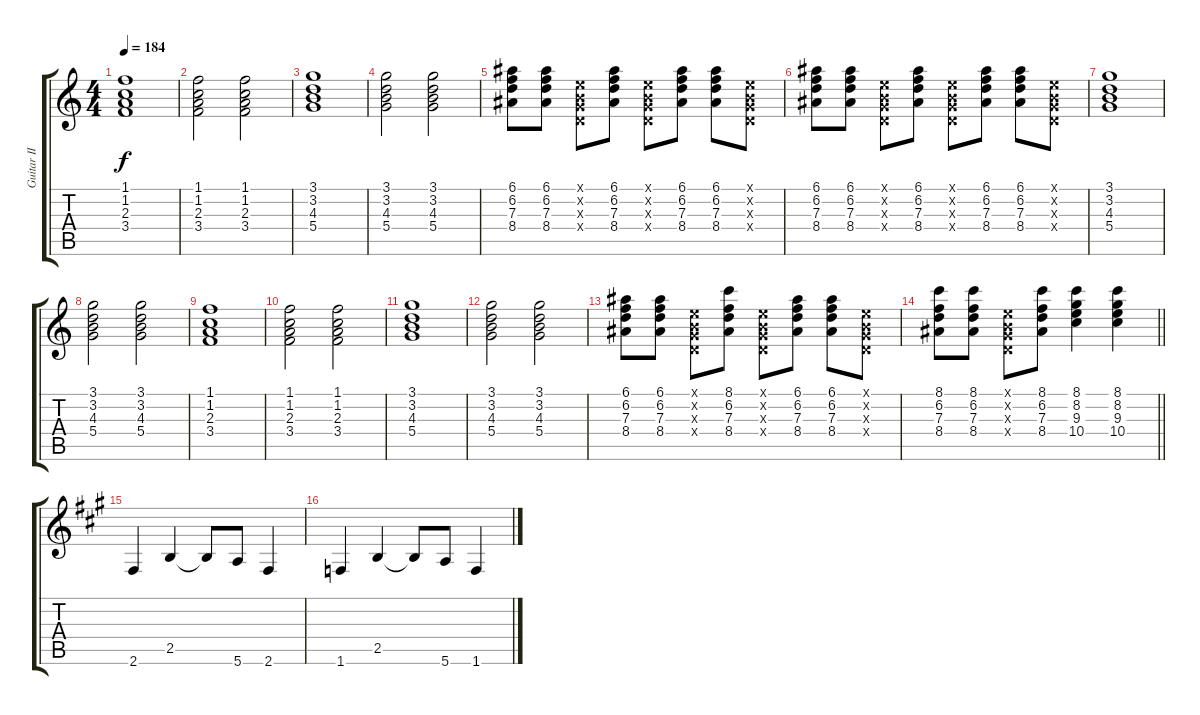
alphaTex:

\track ("Guitar II" "Guitar II") {instrument overdrivenguitar}
\staff {score tabs}
\tuning (E4 B3 G3 D3 A2 E2) {hide}
\ts (4 4)
\tempo 184
\clef g2
\ks c
(1.1 1.2 2.3 3.4).1{dy f} |
(1.1 1.2 2.3 3.4).2 (1.1 1.2 2.3 3.4).2 |
(3.1 3.2 4.3 5.4).1 |
(3.1 3.2 4.3 5.4).2 (3.1 3.2 4.3 5.4).2 |
(6.1 6.2 7.3 8.4).8 (6.1 6.2 7.3 8.4).8 (0.1{x} 0.2{x} 0.3{x} 0.4{x}).8 (6.1 6.2 7.3 8.4).8 (0.1{x} 0.2{x} 0.3{x} 0.4{x}).8 (6.1 6.2 7.3 8.4).8 (6.1 6.2 7.3 8.4).8 (0.1{x} 0.2{x} 0.3{x} 0.4{x}).8 |
(6.1 6.2 7.3 8.4).8 (6.1 6.2 7.3 8.4).8 (0.1{x} 0.2{x} 0.3{x} 0.4{x}).8 (6.1 6.2 7.3 8.4).8 (0.1{x} 0.2{x} 0.3{x} 0.4{x}).8 (6.1 6.2 7.3 8.4).8 (6.1 6.2 7.3 8.4).8 (0.1{x} 0.2{x} 0.3{x} 0.4{x}).8 |
(3.1 3.2 4.3 5.4).1 |
(3.1 3.2 4.3 5.4).2 (3.1 3.2 4.3 5.4).2 |
(1.1 1.2 2.3 3.4).1 |
(1.1 1.2 2.3 3.4).2 (1.1 1.2 2.3 3.4).2 |
(3.1 3.2 4.3 5.4).1 |
(3.1 3.2 4.3 5.4).2 (3.1 3.2 4.3 5.4).2 |
(6.1 6.2 7.3 8.4).8 (6.1 6.2 7.3 8.4).8 (0.1{x} 0.2{x} 0.3{x} 0.4{x}).8 (8.1 6.2 7.3 8.4).8 (0.1{x} 0.2{x} 0.3{x} 0.4{x}).8 (6.1 6.2 7.3 8.4).8 (6.1 6.2 7.3 8.4).8 (0.1{x} 0.2{x} 0.3{x} 0.4{x}).8 |
\barLineRight lightlight
(8.1 6.2 7.3 8.4).8 (8.1 6.2 7.3 8.4).8 (0.1{x} 0.2{x} 0.3{x} 0.4{x}).8 (8.1 6.2 7.3 8.4).8 (8.1 8.2 9.3 10.4).4 (8.1 8.2 9.3 10.4).4 |
\ks a
2.6.4 2.5.4 2.5{t}.8 5.6.8 2.6.4 |
1.6.4 2.5.4 2.5{t}.8 5.6.8 1.6.4
